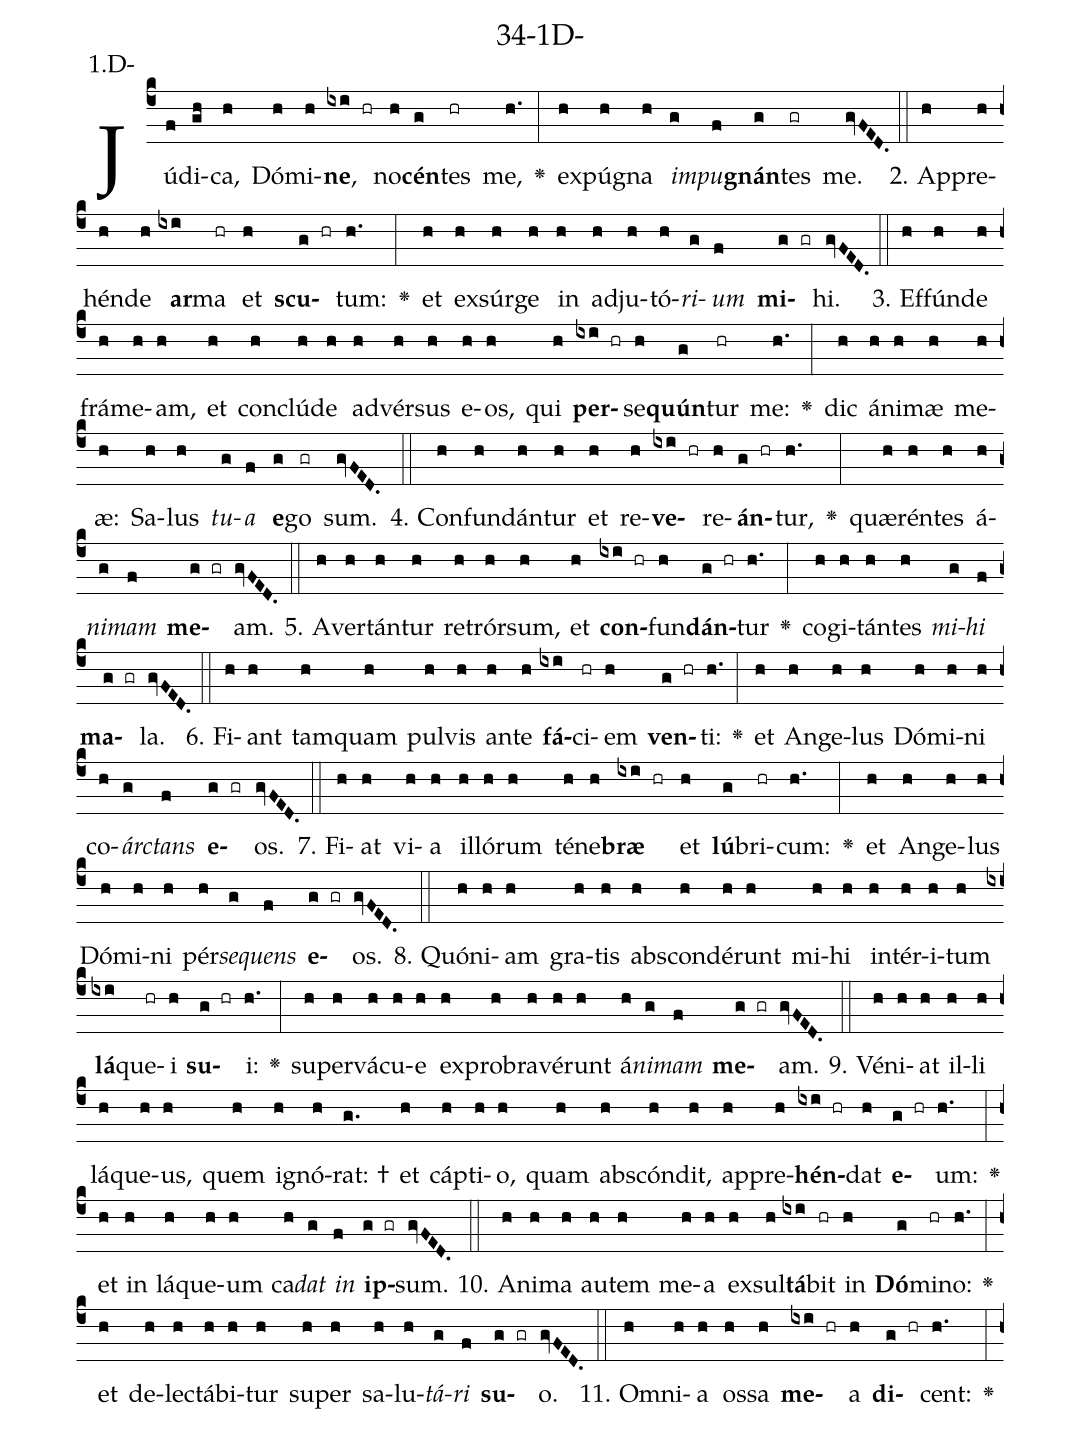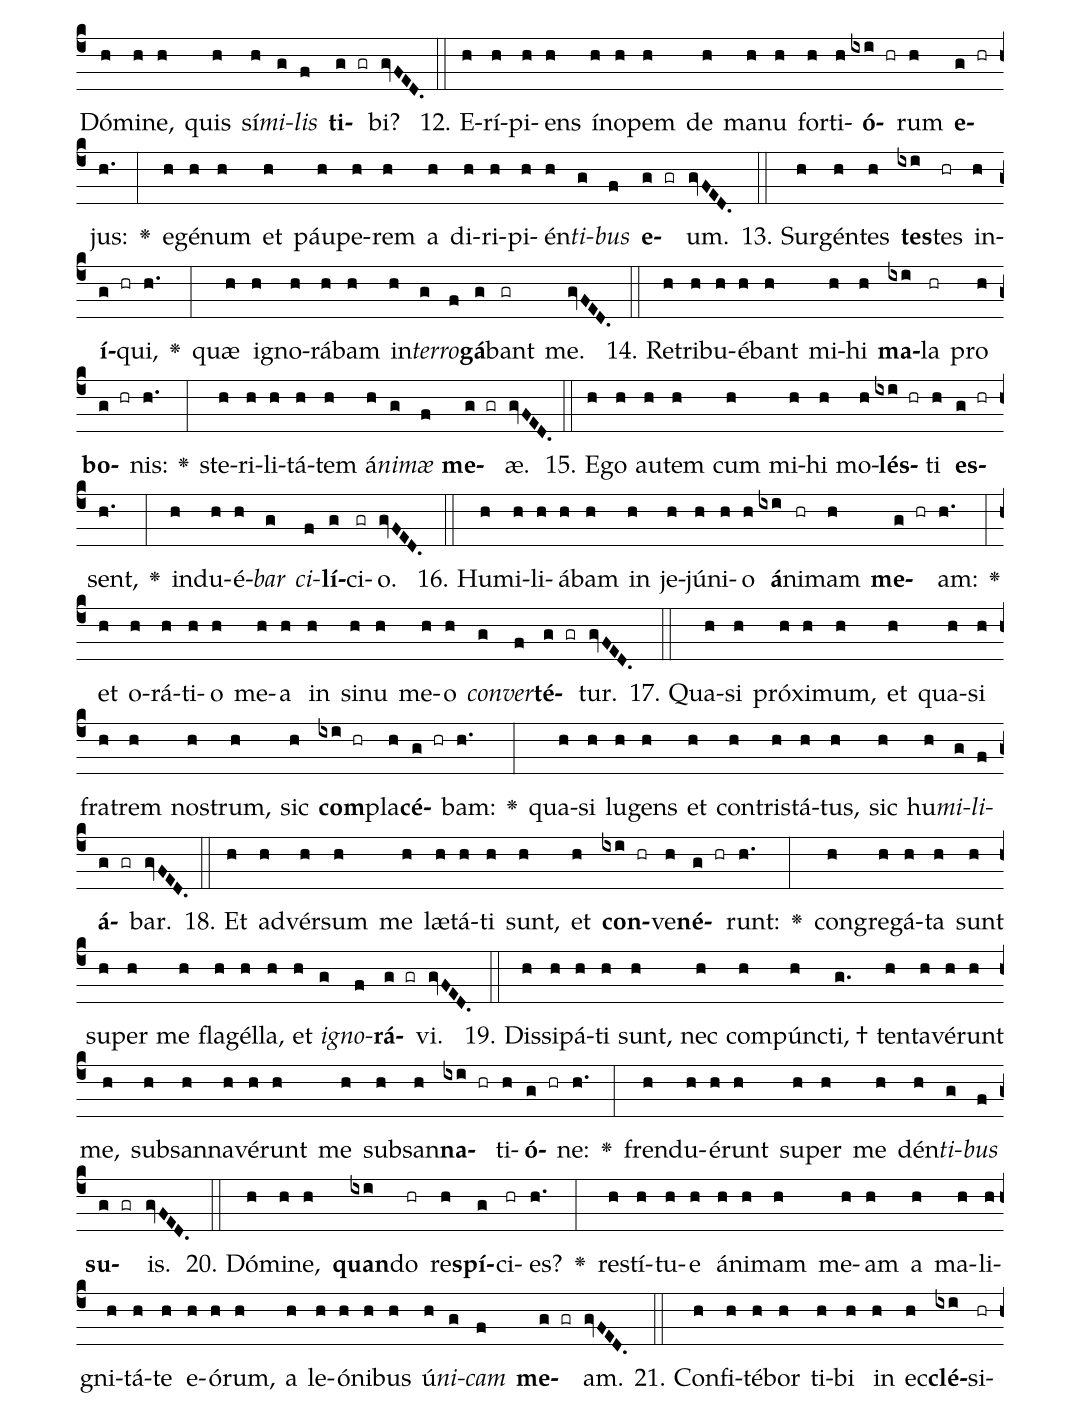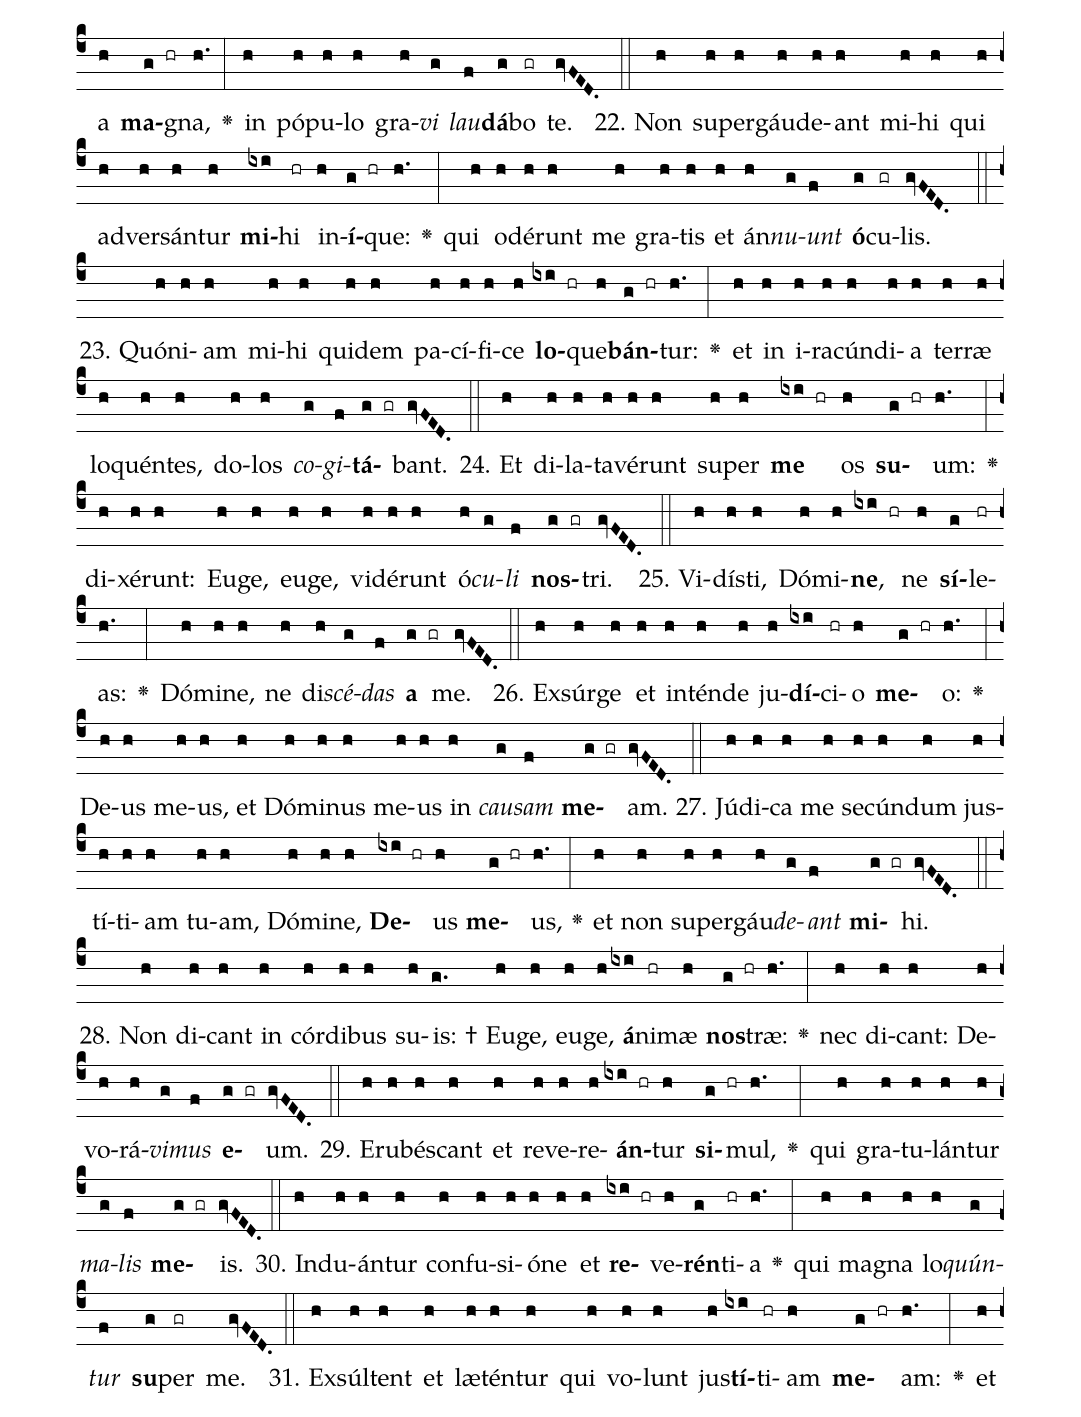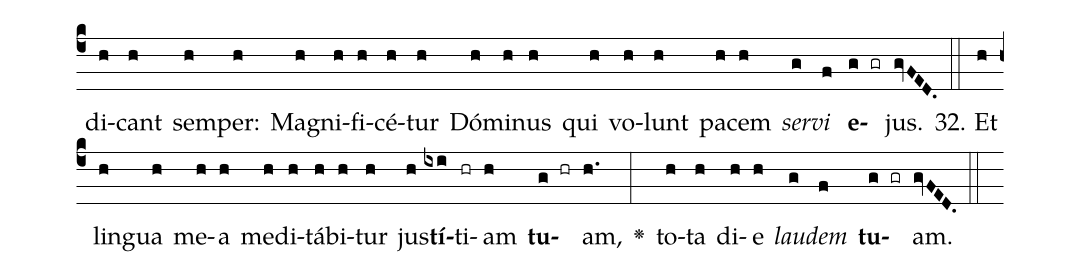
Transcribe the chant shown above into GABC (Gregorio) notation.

name: 34-1D-;
annotation: 1.D-;
%%
(c4)Jú(f)di(gh)ca,(h) Dó(h)mi(h)<b>ne</b>,(ixi hr) no(h)<b>cén</b>(g)tes(hr) me,(h.) <v>\greheightstar</v>(:) ex(h)pú(h)gna(h) <i>im</i>(g)<i>pu</i>(f)<b>gnán</b>(g)tes(gr) me.(gvFED.) (::)
2. Ap(h)pre(h)hén(h)de(h) <b>ar</b>(ixi)ma(hr) et(h) <b>scu</b>(g hr)tum:(h.) <v>\greheightstar</v>(:) et(h) ex(h)súr(h)ge(h) in(h) ad(h)ju(h)tó(h)<i>ri</i>(g)<i>um</i>(f) <b>mi</b>(g gr)hi.(gvFED.) (::)
3. Ef(h)fún(h)de(h) frá(h)me(h)am,(h) et(h) con(h)clú(h)de(h) ad(h)vér(h)sus(h) e(h)os,(h) qui(h) <b>per</b>(ixi hr)se(h)<b>quún</b>(g)tur(hr) me:(h.) <v>\greheightstar</v>(:) dic(h) á(h)ni(h)mæ(h) me(h)æ:(h) Sa(h)lus(h) <i>tu</i>(g)<i>a</i>(f) <b>e</b>(g)go(gr) sum.(gvFED.) (::)
4. Con(h)fun(h)dán(h)tur(h) et(h) re(h)<b>ve</b>(ixi hr)re(h)<b>án</b>(g hr)tur,(h.) <v>\greheightstar</v>(:) quæ(h)rén(h)tes(h) á(h)<i>ni</i>(g)<i>mam</i>(f) <b>me</b>(g gr)am.(gvFED.) (::)
5. A(h)ver(h)tán(h)tur(h) re(h)trór(h)sum,(h) et(h) <b>con</b>(ixi hr)fun(h)<b>dán</b>(g hr)tur(h.) <v>\greheightstar</v>(:) co(h)gi(h)tán(h)tes(h) <i>mi</i>(g)<i>hi</i>(f) <b>ma</b>(g gr)la.(gvFED.) (::)
6. Fi(h)ant(h) tam(h)quam(h) pul(h)vis(h) an(h)te(h) <b>fá</b>(ixi)ci(hr)em(h) <b>ven</b>(g hr)ti:(h.) <v>\greheightstar</v>(:) et(h) An(h)ge(h)lus(h) Dó(h)mi(h)ni(h) co(h)<i>árc</i>(g)<i>tans</i>(f) <b>e</b>(g gr)os.(gvFED.) (::)
7. Fi(h)at(h) vi(h)a(h) il(h)ló(h)rum(h) té(h)ne(h)<b>bræ</b>(ixi hr) et(h) <b>lú</b>(g)bri(hr)cum:(h.) <v>\greheightstar</v>(:) et(h) An(h)ge(h)lus(h) Dó(h)mi(h)ni(h) pér(h)<i>se</i>(g)<i>quens</i>(f) <b>e</b>(g gr)os.(gvFED.) (::)
8. Quón(h)i(h)am(h) gra(h)tis(h) abs(h)con(h)dé(h)runt(h) mi(h)hi(h) in(h)tér(h)i(h)tum(h) <b>lá</b>(ixi)que(hr)i(h) <b>su</b>(g hr)i:(h.) <v>\greheightstar</v>(:) su(h)per(h)vá(h)cu(h)e(h) ex(h)pro(h)bra(h)vé(h)runt(h) á(h)<i>ni</i>(g)<i>mam</i>(f) <b>me</b>(g gr)am.(gvFED.) (::)
9. Vé(h)ni(h)at(h) il(h)li(h) lá(h)que(h)us,(h) quem(h) i(h)gnó(h)rat: †(g.) et(h) cáp(h)ti(h)o,(h) quam(h) abs(h)cón(h)dit,(h) ap(h)pre(h)<b>hén</b>(ixi hr)dat(h) <b>e</b>(g hr)um:(h.) <v>\greheightstar</v>(:) et(h) in(h) lá(h)que(h)um(h) ca(h)<i>dat</i>(g) <i>in</i>(f) <b>ip</b>(g gr)sum.(gvFED.) (::)
10. A(h)ni(h)ma(h) au(h)tem(h) me(h)a(h) ex(h)sul(h)<b>tá</b>(ixi)bit(hr) in(h) <b>Dó</b>(g)mi(hr)no:(h.) <v>\greheightstar</v>(:) et(h) de(h)lec(h)tá(h)bi(h)tur(h) su(h)per(h) sa(h)lu(h)<i>tá</i>(g)<i>ri</i>(f) <b>su</b>(g gr)o.(gvFED.) (::)
11. Om(h)ni(h)a(h) os(h)sa(h) <b>me</b>(ixi hr)a(h) <b>di</b>(g hr)cent:(h.) <v>\greheightstar</v>(:) Dó(h)mi(h)ne,(h) quis(h) sí(h)<i>mi</i>(g)<i>lis</i>(f) <b>ti</b>(g gr)bi?(gvFED.) (::)
12. E(h)rí(h)pi(h)ens(h) ín(h)o(h)pem(h) de(h) ma(h)nu(h) for(h)ti(h)<b>ó</b>(ixi hr)rum(h) <b>e</b>(g hr)jus:(h.) <v>\greheightstar</v>(:) e(h)gé(h)num(h) et(h) páu(h)pe(h)rem(h) a(h) di(h)ri(h)pi(h)én(h)<i>ti</i>(g)<i>bus</i>(f) <b>e</b>(g gr)um.(gvFED.) (::)
13. Sur(h)gén(h)tes(h) <b>tes</b>(ixi)tes(hr) in(h)<b>í</b>(g hr)qui,(h.) <v>\greheightstar</v>(:) quæ(h) i(h)gno(h)rá(h)bam(h) in(h)<i>ter</i>(g)<i>ro</i>(f)<b>gá</b>(g)bant(gr) me.(gvFED.) (::)
14. Re(h)tri(h)bu(h)é(h)bant(h) mi(h)hi(h) <b>ma</b>(ixi)la(hr) pro(h) <b>bo</b>(g hr)nis:(h.) <v>\greheightstar</v>(:) ste(h)ri(h)li(h)tá(h)tem(h) á(h)<i>ni</i>(g)<i>mæ</i>(f) <b>me</b>(g gr)æ.(gvFED.) (::)
15. E(h)go(h) au(h)tem(h) cum(h) mi(h)hi(h) mo(h)<b>lés</b>(ixi hr)ti(h) <b>es</b>(g hr)sent,(h.) <v>\greheightstar</v>(:) ind(h)u(h)é(h)<i>bar</i>(g) <i>ci</i>(f)<b>lí</b>(g)ci(gr)o.(gvFED.) (::)
16. Hu(h)mi(h)li(h)á(h)bam(h) in(h) je(h)jú(h)ni(h)o(h) <b>á</b>(ixi)ni(hr)mam(h) <b>me</b>(g hr)am:(h.) <v>\greheightstar</v>(:) et(h) o(h)rá(h)ti(h)o(h) me(h)a(h) in(h) si(h)nu(h) me(h)o(h) <i>con</i>(g)<i>ver</i>(f)<b>té</b>(g gr)tur.(gvFED.) (::)
17. Qua(h)si(h) pró(h)xi(h)mum,(h) et(h) qua(h)si(h) fra(h)trem(h) nos(h)trum,(h) sic(h) <b>com</b>(ixi hr)pla(h)<b>cé</b>(g hr)bam:(h.) <v>\greheightstar</v>(:) qua(h)si(h) lu(h)gens(h) et(h) con(h)tris(h)tá(h)tus,(h) sic(h) hu(h)<i>mi</i>(g)<i>li</i>(f)<b>á</b>(g gr)bar.(gvFED.) (::)
18. Et(h) ad(h)vér(h)sum(h) me(h) læ(h)tá(h)ti(h) sunt,(h) et(h) <b>con</b>(ixi hr)ve(h)<b>né</b>(g hr)runt:(h.) <v>\greheightstar</v>(:) con(h)gre(h)gá(h)ta(h) sunt(h) su(h)per(h) me(h) fla(h)gél(h)la,(h) et(h) <i>i</i>(g)<i>gno</i>(f)<b>rá</b>(g gr)vi.(gvFED.) (::)
19. Dis(h)si(h)pá(h)ti(h) sunt,(h) nec(h) com(h)púnc(h)ti, †(g.) ten(h)ta(h)vé(h)runt(h) me,(h) sub(h)san(h)na(h)vé(h)runt(h) me(h) sub(h)san(h)<b>na</b>(ixi hr)ti(h)<b>ó</b>(g hr)ne:(h.) <v>\greheightstar</v>(:) fren(h)du(h)é(h)runt(h) su(h)per(h) me(h) dén(h)<i>ti</i>(g)<i>bus</i>(f) <b>su</b>(g gr)is.(gvFED.) (::)
20. Dó(h)mi(h)ne,(h) <b>quan</b>(ixi)do(hr) re(h)<b>spí</b>(g)ci(hr)es?(h.) <v>\greheightstar</v>(:) re(h)stí(h)tu(h)e(h) á(h)ni(h)mam(h) me(h)am(h) a(h) ma(h)li(h)gni(h)tá(h)te(h) e(h)ó(h)rum,(h) a(h) le(h)ó(h)ni(h)bus(h) ú(h)<i>ni</i>(g)<i>cam</i>(f) <b>me</b>(g gr)am.(gvFED.) (::)
21. Con(h)fi(h)té(h)bor(h) ti(h)bi(h) in(h) ec(h)<b>clé</b>(ixi)si(hr)a(h) <b>ma</b>(g hr)gna,(h.) <v>\greheightstar</v>(:) in(h) pó(h)pu(h)lo(h) gra(h)<i>vi</i>(g) <i>lau</i>(f)<b>dá</b>(g)bo(gr) te.(gvFED.) (::)
22. Non(h) su(h)per(h)gáu(h)de(h)ant(h) mi(h)hi(h) qui(h) ad(h)ver(h)sán(h)tur(h) <b>mi</b>(ixi)hi(hr) in(h)<b>í</b>(g hr)que:(h.) <v>\greheightstar</v>(:) qui(h) o(h)dé(h)runt(h) me(h) gra(h)tis(h) et(h) án(h)<i>nu</i>(g)<i>unt</i>(f) <b>ó</b>(g)cu(gr)lis.(gvFED.) (::)
23. Quón(h)i(h)am(h) mi(h)hi(h) qui(h)dem(h) pa(h)cí(h)fi(h)ce(h) <b>lo</b>(ixi hr)que(h)<b>bán</b>(g hr)tur:(h.) <v>\greheightstar</v>(:) et(h) in(h) i(h)ra(h)cún(h)di(h)a(h) ter(h)ræ(h) lo(h)quén(h)tes,(h) do(h)los(h) <i>co</i>(g)<i>gi</i>(f)<b>tá</b>(g gr)bant.(gvFED.) (::)
24. Et(h) di(h)la(h)ta(h)vé(h)runt(h) su(h)per(h) <b>me</b>(ixi hr) os(h) <b>su</b>(g hr)um:(h.) <v>\greheightstar</v>(:) di(h)xé(h)runt:(h) Eu(h)ge,(h) eu(h)ge,(h) vi(h)dé(h)runt(h) ó(h)<i>cu</i>(g)<i>li</i>(f) <b>nos</b>(g gr)tri.(gvFED.) (::)
25. Vi(h)dís(h)ti,(h) Dó(h)mi(h)<b>ne</b>,(ixi hr) ne(h) <b>sí</b>(g)le(hr)as:(h.) <v>\greheightstar</v>(:) Dó(h)mi(h)ne,(h) ne(h) di(h)<i>scé</i>(g)<i>das</i>(f) <b>a</b>(g gr) me.(gvFED.) (::)
26. Ex(h)súr(h)ge(h) et(h) in(h)tén(h)de(h) ju(h)<b>dí</b>(ixi)ci(hr)o(h) <b>me</b>(g hr)o:(h.) <v>\greheightstar</v>(:) De(h)us(h) me(h)us,(h) et(h) Dó(h)mi(h)nus(h) me(h)us(h) in(h) <i>cau</i>(g)<i>sam</i>(f) <b>me</b>(g gr)am.(gvFED.) (::)
27. Jú(h)di(h)ca(h) me(h) se(h)cún(h)dum(h) jus(h)tí(h)ti(h)am(h) tu(h)am,(h) Dó(h)mi(h)ne,(h) <b>De</b>(ixi hr)us(h) <b>me</b>(g hr)us,(h.) <v>\greheightstar</v>(:) et(h) non(h) su(h)per(h)gáu(h)<i>de</i>(g)<i>ant</i>(f) <b>mi</b>(g gr)hi.(gvFED.) (::)
28. Non(h) di(h)cant(h) in(h) cór(h)di(h)bus(h) su(h)is: †(g.) Eu(h)ge,(h) eu(h)ge,(h) <b>á</b>(ixi)ni(hr)mæ(h) <b>nos</b>(g hr)træ:(h.) <v>\greheightstar</v>(:) nec(h) di(h)cant:(h) De(h)vo(h)rá(h)<i>vi</i>(g)<i>mus</i>(f) <b>e</b>(g gr)um.(gvFED.) (::)
29. E(h)ru(h)bés(h)cant(h) et(h) re(h)ve(h)re(h)<b>án</b>(ixi hr)tur(h) <b>si</b>(g hr)mul,(h.) <v>\greheightstar</v>(:) qui(h) gra(h)tu(h)lán(h)tur(h) <i>ma</i>(g)<i>lis</i>(f) <b>me</b>(g gr)is.(gvFED.) (::)
30. Ind(h)u(h)án(h)tur(h) con(h)fu(h)si(h)ó(h)ne(h) et(h) <b>re</b>(ixi hr)ve(h)<b>rén</b>(g)ti(hr)a(h.) <v>\greheightstar</v>(:) qui(h) ma(h)gna(h) lo(h)<i>quún</i>(g)<i>tur</i>(f) <b>su</b>(g)per(gr) me.(gvFED.) (::)
31. Ex(h)súl(h)tent(h) et(h) læ(h)tén(h)tur(h) qui(h) vo(h)lunt(h) jus(h)<b>tí</b>(ixi)ti(hr)am(h) <b>me</b>(g hr)am:(h.) <v>\greheightstar</v>(:) et(h) di(h)cant(h) sem(h)per:(h) Ma(h)gni(h)fi(h)cé(h)tur(h) Dó(h)mi(h)nus(h) qui(h) vo(h)lunt(h) pa(h)cem(h) <i>ser</i>(g)<i>vi</i>(f) <b>e</b>(g gr)jus.(gvFED.) (::)
32. Et(h) lin(h)gua(h) me(h)a(h) me(h)di(h)tá(h)bi(h)tur(h) jus(h)<b>tí</b>(ixi)ti(hr)am(h) <b>tu</b>(g hr)am,(h.) <v>\greheightstar</v>(:) to(h)ta(h) di(h)e(h) <i>lau</i>(g)<i>dem</i>(f) <b>tu</b>(g gr)am.(gvFED.) (::)
